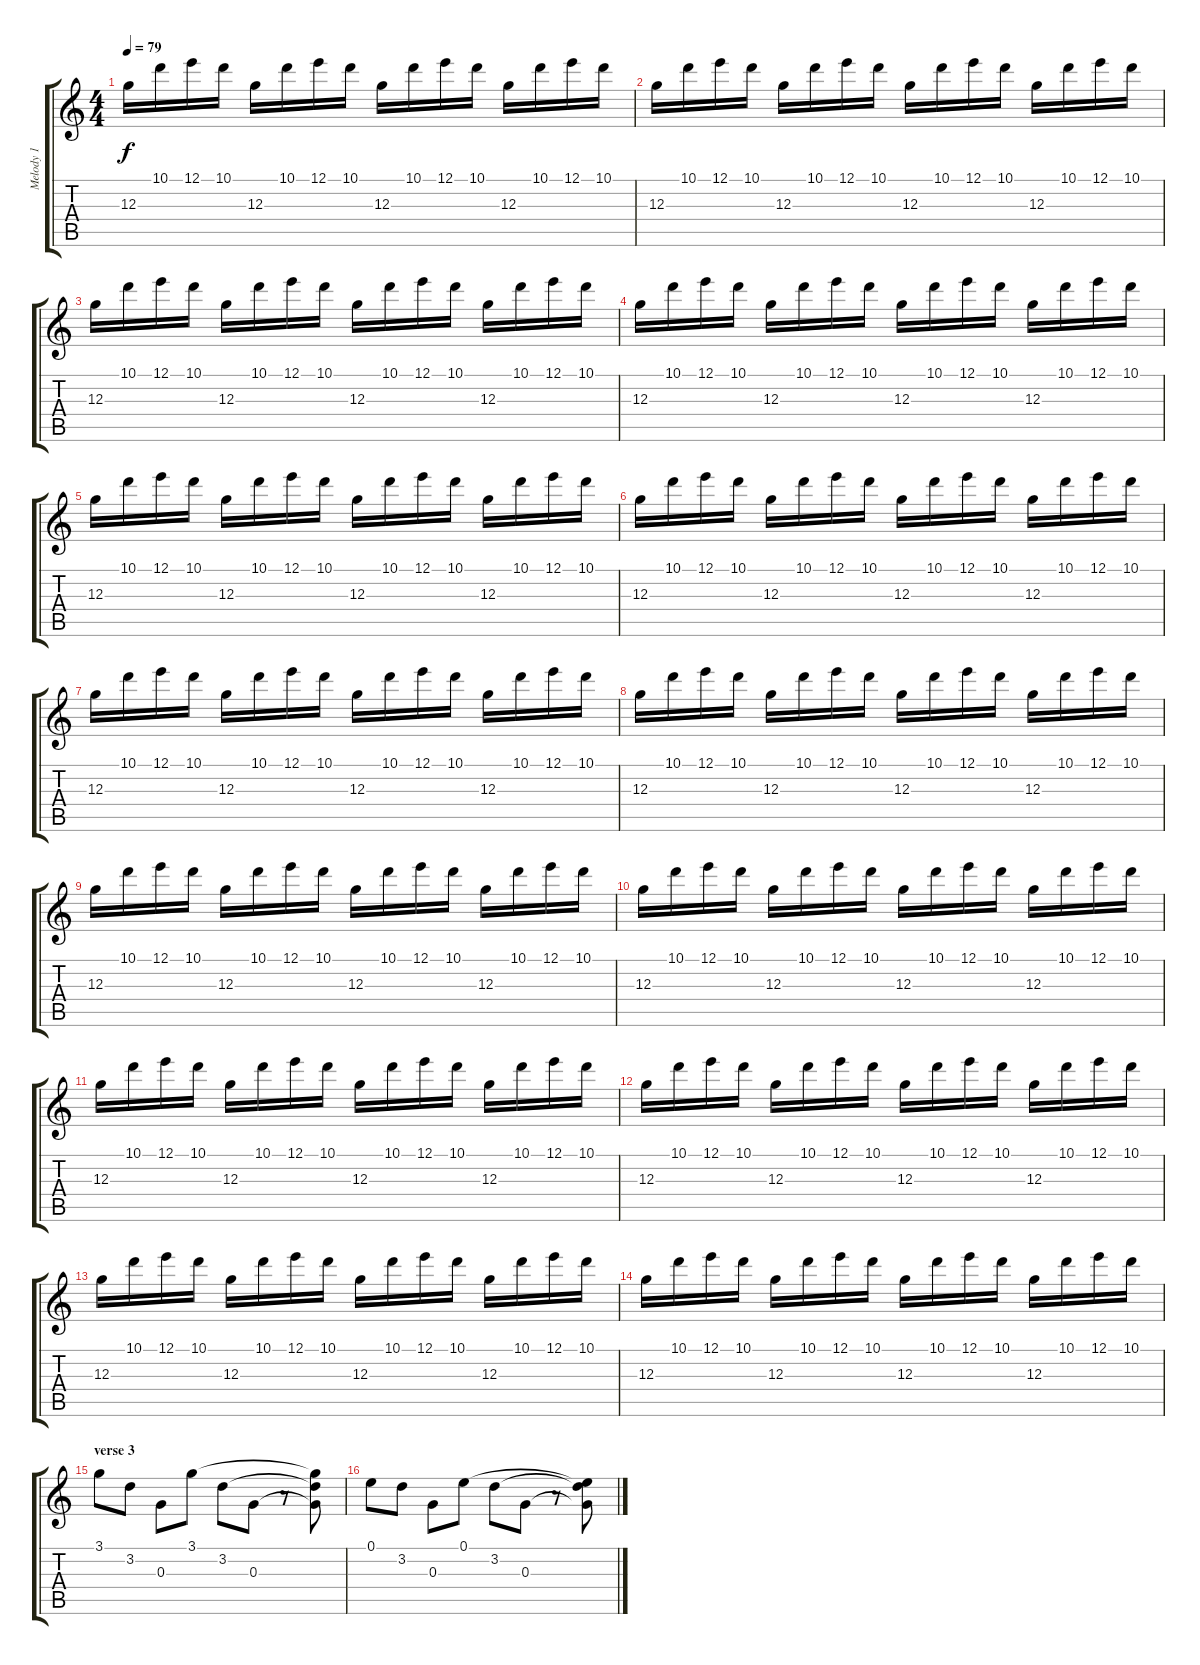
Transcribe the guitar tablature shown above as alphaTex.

\track ("Melody 1" "Melody 1") {instrument acousticguitarsteel}
\staff {score tabs}
\tuning (E4 B3 G3 D3 A2 E2) {hide}
\ts (4 4)
\tempo 79
\clef g2
\ks c
12.3.16{dy f} 10.1.16 12.1.16 10.1.16 12.3.16 10.1.16 12.1.16 10.1.16 12.3.16 10.1.16 12.1.16 10.1.16 12.3.16 10.1.16 12.1.16 10.1.16 |
12.3.16 10.1.16 12.1.16 10.1.16 12.3.16 10.1.16 12.1.16 10.1.16 12.3.16 10.1.16 12.1.16 10.1.16 12.3.16 10.1.16 12.1.16 10.1.16 |
12.3.16 10.1.16 12.1.16 10.1.16 12.3.16 10.1.16 12.1.16 10.1.16 12.3.16 10.1.16 12.1.16 10.1.16 12.3.16 10.1.16 12.1.16 10.1.16 |
12.3.16 10.1.16 12.1.16 10.1.16 12.3.16 10.1.16 12.1.16 10.1.16 12.3.16 10.1.16 12.1.16 10.1.16 12.3.16 10.1.16 12.1.16 10.1.16 |
12.3.16 10.1.16 12.1.16 10.1.16 12.3.16 10.1.16 12.1.16 10.1.16 12.3.16 10.1.16 12.1.16 10.1.16 12.3.16 10.1.16 12.1.16 10.1.16 |
12.3.16 10.1.16 12.1.16 10.1.16 12.3.16 10.1.16 12.1.16 10.1.16 12.3.16 10.1.16 12.1.16 10.1.16 12.3.16 10.1.16 12.1.16 10.1.16 |
12.3.16 10.1.16 12.1.16 10.1.16 12.3.16 10.1.16 12.1.16 10.1.16 12.3.16 10.1.16 12.1.16 10.1.16 12.3.16 10.1.16 12.1.16 10.1.16 |
12.3.16 10.1.16 12.1.16 10.1.16 12.3.16 10.1.16 12.1.16 10.1.16 12.3.16 10.1.16 12.1.16 10.1.16 12.3.16 10.1.16 12.1.16 10.1.16 |
12.3.16 10.1.16 12.1.16 10.1.16 12.3.16 10.1.16 12.1.16 10.1.16 12.3.16 10.1.16 12.1.16 10.1.16 12.3.16 10.1.16 12.1.16 10.1.16 |
12.3.16 10.1.16 12.1.16 10.1.16 12.3.16 10.1.16 12.1.16 10.1.16 12.3.16 10.1.16 12.1.16 10.1.16 12.3.16 10.1.16 12.1.16 10.1.16 |
12.3.16{volume 6} 10.1.16 12.1.16 10.1.16 12.3.16 10.1.16 12.1.16 10.1.16 12.3.16 10.1.16 12.1.16 10.1.16 12.3.16 10.1.16 12.1.16 10.1.16 |
12.3.16 10.1.16 12.1.16 10.1.16 12.3.16 10.1.16 12.1.16 10.1.16 12.3.16 10.1.16 12.1.16 10.1.16 12.3.16 10.1.16 12.1.16 10.1.16 |
12.3.16 10.1.16 12.1.16 10.1.16 12.3.16 10.1.16 12.1.16 10.1.16 12.3.16 10.1.16 12.1.16 10.1.16 12.3.16 10.1.16 12.1.16 10.1.16 |
12.3.16 10.1.16 12.1.16 10.1.16 12.3.16 10.1.16 12.1.16 10.1.16 12.3.16 10.1.16 12.1.16 10.1.16 12.3.16 10.1.16 12.1.16 10.1.16 |
\section ("" "verse 3")
3.1.8{volume 8 instrument acousticguitarsteel} 3.2.8 0.3.8 3.1.8 3.2.8 0.3.8 r.8 (3.1{t} 3.2{t} 0.3{t}).8 |
0.1.8 3.2.8 0.3.8 0.1.8 3.2.8 0.3.8 r.8 (0.1{t} 3.2{t} 0.3{t}).8
